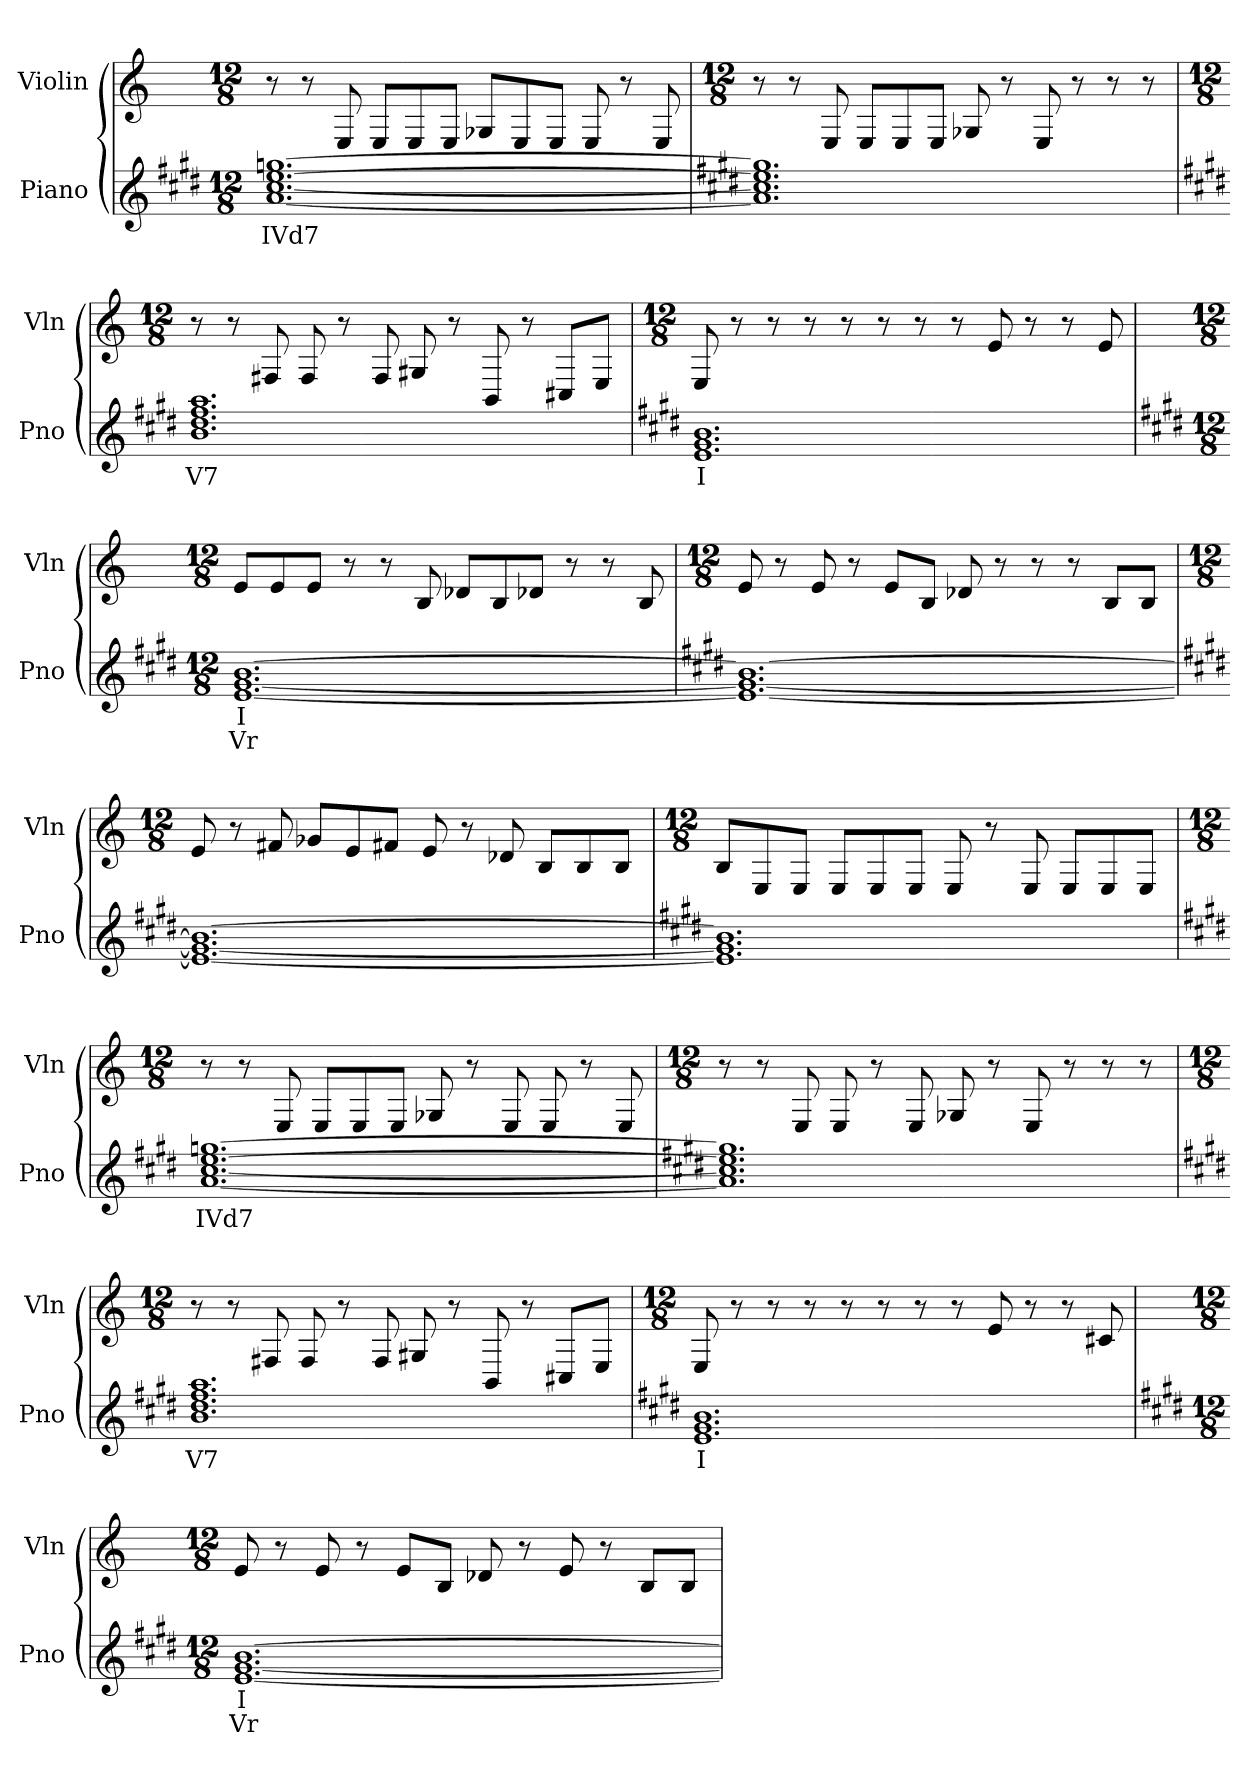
**kern	**text	**text	**kern
*part2	*part2	*part2	*part1
*staff2	*staff2	*staff2	*staff1
*I"Piano	*	*	*I"Violin
*I'Pno	*	*	*I'Vln
*k[f#c#g#d#]	*	*	*
*E:	*	*	*
*M12/8	*	*	*M12/8
=	=	=	=
[1.a [1.cc# [1.ee [1.ggn	IVd7	.	8r
.	.	.	8r
.	.	.	8E
.	.	.	8EL
.	.	.	8E
.	.	.	8EJ
.	.	.	8G-XL
.	.	.	8E
.	.	.	8EJ
.	.	.	8E
.	.	.	8r
.	.	.	8E
=	=	=	=
*k[f#c#g#d#]	*	*	*
*E:	*	*	*
*	*	*	*M12/8
1.a] 1.cc#] 1.ee] 1.ggn]	.	.	8r
.	.	.	8r
.	.	.	8E
.	.	.	8EL
.	.	.	8E
.	.	.	8EJ
.	.	.	8G-X
.	.	.	8r
.	.	.	8E
.	.	.	8r
.	.	.	8r
.	.	.	8r
=	=	=	=
*k[f#c#g#d#]	*	*	*
*E:	*	*	*
*	*	*	*M12/8
1.b 1.dd# 1.ff# 1.aa	V7	.	8r
.	.	.	8r
.	.	.	8F#X
.	.	.	8F#
.	.	.	8r
.	.	.	8F#
.	.	.	8G#X
.	.	.	8r
.	.	.	8BB
.	.	.	8r
.	.	.	8C#XL
.	.	.	8EJ
=	=	=	=
*k[f#c#g#d#]	*	*	*
*E:	*	*	*
*	*	*	*M12/8
1.e 1.g# 1.b	I	.	8E
.	.	.	8r
.	.	.	8r
.	.	.	8r
.	.	.	8r
.	.	.	8r
.	.	.	8r
.	.	.	8r
.	.	.	8e
.	.	.	8r
.	.	.	8r
.	.	.	8e
=	=	=	=
*k[f#c#g#d#]	*	*	*
*E:	*	*	*
*M12/8	*	*	*M12/8
[1.e [1.g# [1.b	I	Vr	8eL
.	.	.	8e
.	.	.	8eJ
.	.	.	8r
.	.	.	8r
.	.	.	8B
.	.	.	8d-XL
.	.	.	8B
.	.	.	8d-XJ
.	.	.	8r
.	.	.	8r
.	.	.	8B
=	=	=	=
*k[f#c#g#d#]	*	*	*
*E:	*	*	*
*	*	*	*M12/8
1.e_ 1.g#_ 1.b_	.	.	8e
.	.	.	8r
.	.	.	8e
.	.	.	8r
.	.	.	8eL
.	.	.	8BJ
.	.	.	8d-X
.	.	.	8r
.	.	.	8r
.	.	.	8r
.	.	.	8BL
.	.	.	8BJ
=	=	=	=
*k[f#c#g#d#]	*	*	*
*E:	*	*	*
*	*	*	*M12/8
1.e_ 1.g#_ 1.b_	.	.	8e
.	.	.	8r
.	.	.	8f#X
.	.	.	8g-XL
.	.	.	8e
.	.	.	8f#XJ
.	.	.	8e
.	.	.	8r
.	.	.	8d-X
.	.	.	8BL
.	.	.	8B
.	.	.	8BJ
=	=	=	=
*k[f#c#g#d#]	*	*	*
*E:	*	*	*
*	*	*	*M12/8
1.e] 1.g#] 1.b]	.	.	8BL
.	.	.	8E
.	.	.	8EJ
.	.	.	8EL
.	.	.	8E
.	.	.	8EJ
.	.	.	8E
.	.	.	8r
.	.	.	8E
.	.	.	8EL
.	.	.	8E
.	.	.	8EJ
=	=	=	=
*k[f#c#g#d#]	*	*	*
*E:	*	*	*
*	*	*	*M12/8
[1.a [1.cc# [1.ee [1.ggn	IVd7	.	8r
.	.	.	8r
.	.	.	8E
.	.	.	8EL
.	.	.	8E
.	.	.	8EJ
.	.	.	8G-X
.	.	.	8r
.	.	.	8E
.	.	.	8E
.	.	.	8r
.	.	.	8E
=	=	=	=
*k[f#c#g#d#]	*	*	*
*E:	*	*	*
*	*	*	*M12/8
1.a] 1.cc#] 1.ee] 1.ggn]	.	.	8r
.	.	.	8r
.	.	.	8E
.	.	.	8E
.	.	.	8r
.	.	.	8E
.	.	.	8G-X
.	.	.	8r
.	.	.	8E
.	.	.	8r
.	.	.	8r
.	.	.	8r
=	=	=	=
*k[f#c#g#d#]	*	*	*
*E:	*	*	*
*	*	*	*M12/8
1.b 1.dd# 1.ff# 1.aa	V7	.	8r
.	.	.	8r
.	.	.	8F#X
.	.	.	8F#
.	.	.	8r
.	.	.	8F#
.	.	.	8G#X
.	.	.	8r
.	.	.	8BB
.	.	.	8r
.	.	.	8C#XL
.	.	.	8EJ
=	=	=	=
*k[f#c#g#d#]	*	*	*
*E:	*	*	*
*	*	*	*M12/8
1.e 1.g# 1.b	I	.	8E
.	.	.	8r
.	.	.	8r
.	.	.	8r
.	.	.	8r
.	.	.	8r
.	.	.	8r
.	.	.	8r
.	.	.	8e
.	.	.	8r
.	.	.	8r
.	.	.	8c#X
=	=	=	=
*k[f#c#g#d#]	*	*	*
*E:	*	*	*
*M12/8	*	*	*M12/8
[1.e [1.g# [1.b	I	Vr	8e
.	.	.	8r
.	.	.	8e
.	.	.	8r
.	.	.	8eL
.	.	.	8BJ
.	.	.	8d-X
.	.	.	8r
.	.	.	8e
.	.	.	8r
.	.	.	8BL
.	.	.	8BJ
=	=	=	=
*-	*-	*-	*-
